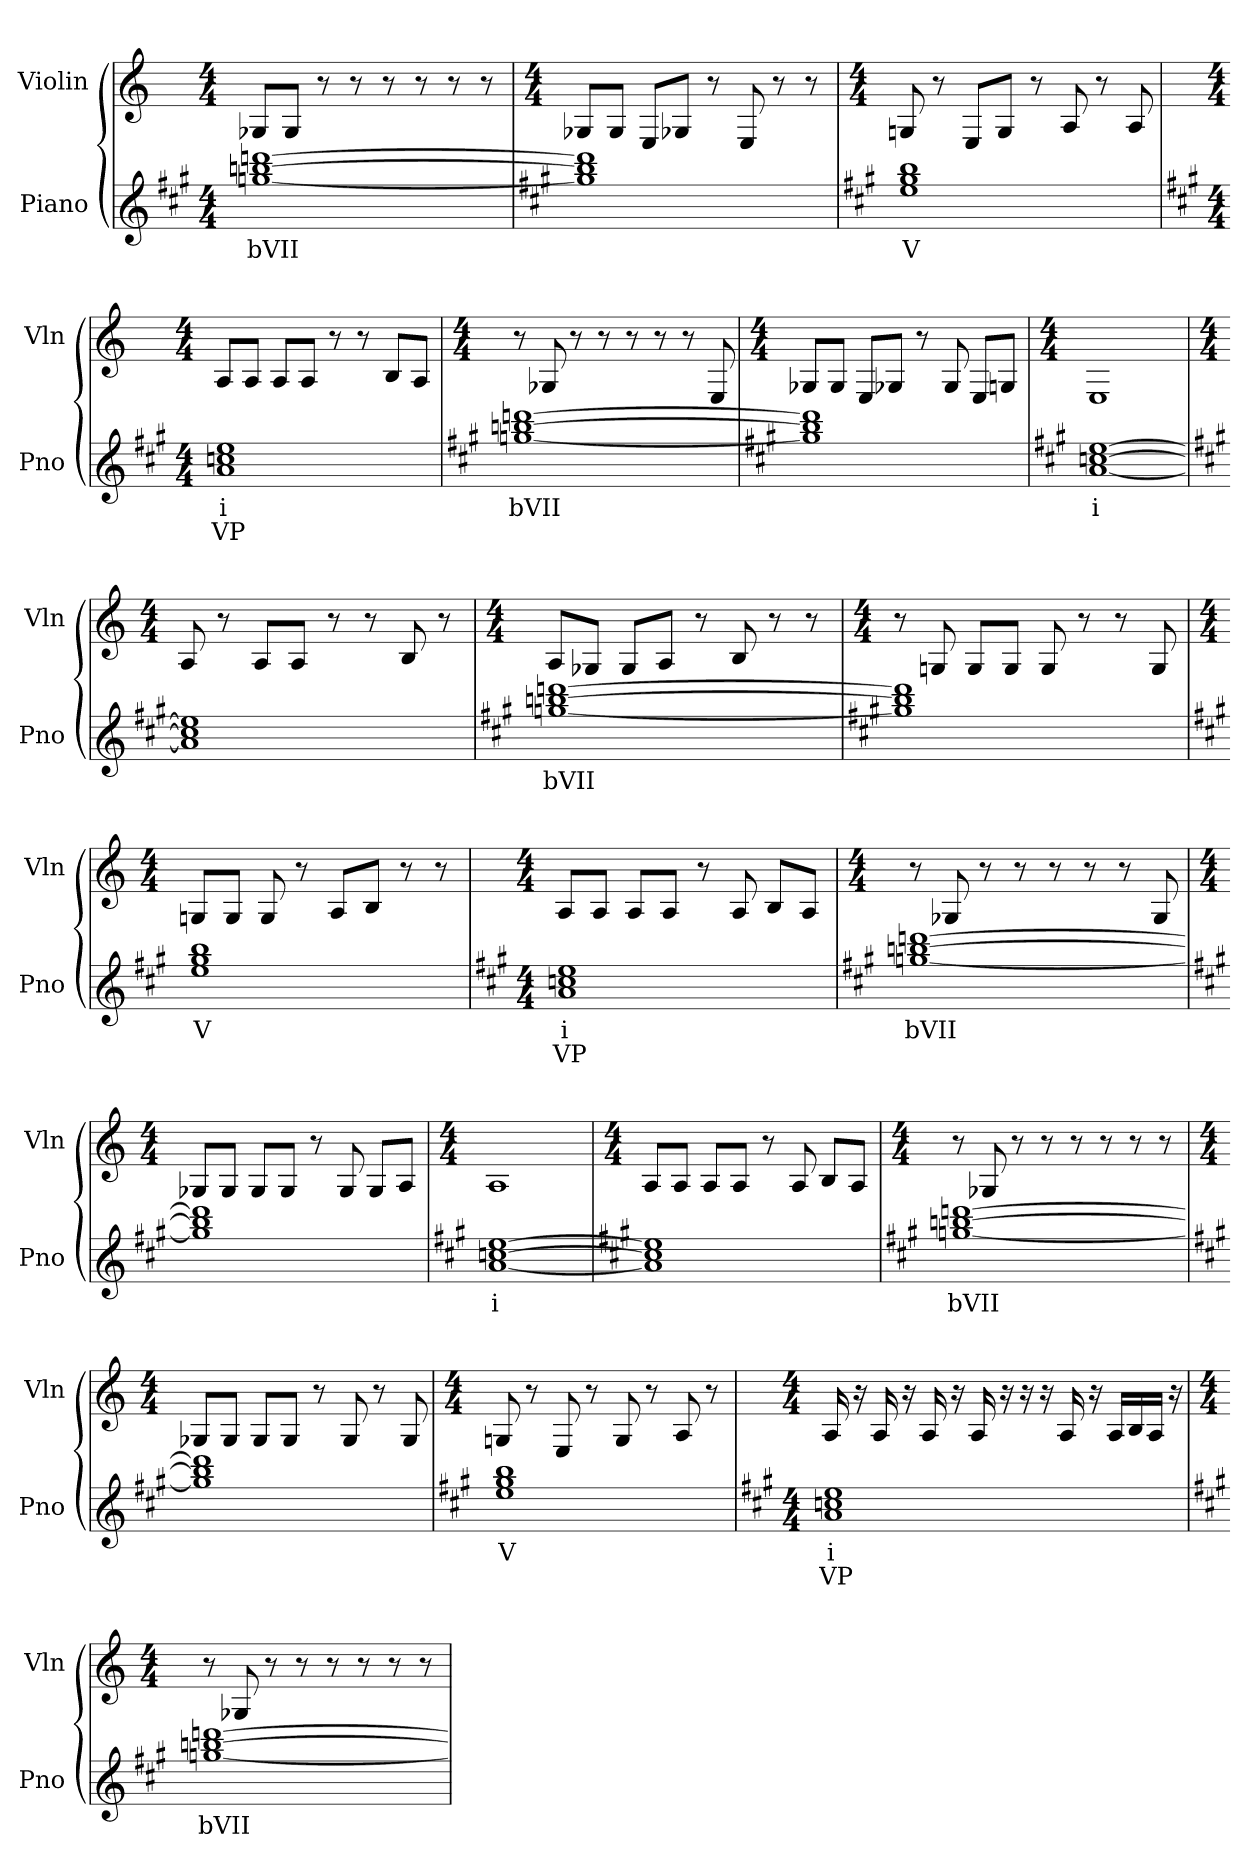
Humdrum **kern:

**kern	**text	**text	**kern
*part2	*part2	*part2	*part1
*staff2	*staff2	*staff2	*staff1
*I"Piano	*	*	*I"Violin
*I'Pno	*	*	*I'Vln
*k[f#c#g#]	*	*	*
*A:	*	*	*
*M4/4	*	*	*M4/4
=	=	=	=
[1ggn [1bbn [1dddn	bVII	.	8G-XL
.	.	.	8G-J
.	.	.	8r
.	.	.	8r
.	.	.	8r
.	.	.	8r
.	.	.	8r
.	.	.	8r
=	=	=	=
*k[f#c#g#]	*	*	*
*A:	*	*	*
*	*	*	*M4/4
1ggn] 1bbn] 1dddn]	.	.	8G-XL
.	.	.	8G-J
.	.	.	8EL
.	.	.	8G-XJ
.	.	.	8r
.	.	.	8E
.	.	.	8r
.	.	.	8r
=	=	=	=
*k[f#c#g#]	*	*	*
*A:	*	*	*
*	*	*	*M4/4
1ee 1gg# 1bb	V	.	8Gn
.	.	.	8r
.	.	.	8EL
.	.	.	8GJ
.	.	.	8r
.	.	.	8A
.	.	.	8r
.	.	.	8A
=	=	=	=
*k[f#c#g#]	*	*	*
*A:	*	*	*
*M4/4	*	*	*M4/4
1a 1ccn 1ee	i	VP	8AL
.	.	.	8AJ
.	.	.	8AL
.	.	.	8AJ
.	.	.	8r
.	.	.	8r
.	.	.	8BL
.	.	.	8AJ
=	=	=	=
*k[f#c#g#]	*	*	*
*A:	*	*	*
*	*	*	*M4/4
[1ggn [1bbn [1dddn	bVII	.	8r
.	.	.	8G-X
.	.	.	8r
.	.	.	8r
.	.	.	8r
.	.	.	8r
.	.	.	8r
.	.	.	8E
=	=	=	=
*k[f#c#g#]	*	*	*
*A:	*	*	*
*	*	*	*M4/4
1ggn] 1bbn] 1dddn]	.	.	8G-XL
.	.	.	8G-J
.	.	.	8EL
.	.	.	8G-XJ
.	.	.	8r
.	.	.	8G-
.	.	.	8EL
.	.	.	8GnJ
=	=	=	=
*k[f#c#g#]	*	*	*
*A:	*	*	*
*	*	*	*M4/4
[1a [1ccn [1ee	i	.	1E
=	=	=	=
*k[f#c#g#]	*	*	*
*A:	*	*	*
*	*	*	*M4/4
1a] 1ccn] 1ee]	.	.	8A
.	.	.	8r
.	.	.	8AL
.	.	.	8AJ
.	.	.	8r
.	.	.	8r
.	.	.	8B
.	.	.	8r
=	=	=	=
*k[f#c#g#]	*	*	*
*A:	*	*	*
*	*	*	*M4/4
[1ggn [1bbn [1dddn	bVII	.	8AL
.	.	.	8G-XJ
.	.	.	8G-L
.	.	.	8AJ
.	.	.	8r
.	.	.	8B
.	.	.	8r
.	.	.	8r
=	=	=	=
*k[f#c#g#]	*	*	*
*A:	*	*	*
*	*	*	*M4/4
1ggn] 1bbn] 1dddn]	.	.	8r
.	.	.	8Gn
.	.	.	8GL
.	.	.	8GJ
.	.	.	8G
.	.	.	8r
.	.	.	8r
.	.	.	8G
=	=	=	=
*k[f#c#g#]	*	*	*
*A:	*	*	*
*	*	*	*M4/4
1ee 1gg# 1bb	V	.	8GnL
.	.	.	8GJ
.	.	.	8G
.	.	.	8r
.	.	.	8AL
.	.	.	8BJ
.	.	.	8r
.	.	.	8r
=	=	=	=
*k[f#c#g#]	*	*	*
*A:	*	*	*
*M4/4	*	*	*M4/4
1a 1ccn 1ee	i	VP	8AL
.	.	.	8AJ
.	.	.	8AL
.	.	.	8AJ
.	.	.	8r
.	.	.	8A
.	.	.	8BL
.	.	.	8AJ
=	=	=	=
*k[f#c#g#]	*	*	*
*A:	*	*	*
*	*	*	*M4/4
[1ggn [1bbn [1dddn	bVII	.	8r
.	.	.	8G-X
.	.	.	8r
.	.	.	8r
.	.	.	8r
.	.	.	8r
.	.	.	8r
.	.	.	8G-
=	=	=	=
*k[f#c#g#]	*	*	*
*A:	*	*	*
*	*	*	*M4/4
1ggn] 1bbn] 1dddn]	.	.	8G-XL
.	.	.	8G-J
.	.	.	8G-L
.	.	.	8G-J
.	.	.	8r
.	.	.	8G-
.	.	.	8G-L
.	.	.	8AJ
=	=	=	=
*k[f#c#g#]	*	*	*
*A:	*	*	*
*	*	*	*M4/4
[1a [1ccn [1ee	i	.	1A
=	=	=	=
*k[f#c#g#]	*	*	*
*A:	*	*	*
*	*	*	*M4/4
1a] 1ccn] 1ee]	.	.	8AL
.	.	.	8AJ
.	.	.	8AL
.	.	.	8AJ
.	.	.	8r
.	.	.	8A
.	.	.	8BL
.	.	.	8AJ
=	=	=	=
*k[f#c#g#]	*	*	*
*A:	*	*	*
*	*	*	*M4/4
[1ggn [1bbn [1dddn	bVII	.	8r
.	.	.	8G-X
.	.	.	8r
.	.	.	8r
.	.	.	8r
.	.	.	8r
.	.	.	8r
.	.	.	8r
=	=	=	=
*k[f#c#g#]	*	*	*
*A:	*	*	*
*	*	*	*M4/4
1ggn] 1bbn] 1dddn]	.	.	8G-XL
.	.	.	8G-J
.	.	.	8G-L
.	.	.	8G-J
.	.	.	8r
.	.	.	8G-
.	.	.	8r
.	.	.	8G-
=	=	=	=
*k[f#c#g#]	*	*	*
*A:	*	*	*
*	*	*	*M4/4
1ee 1gg# 1bb	V	.	8Gn
.	.	.	8r
.	.	.	8E
.	.	.	8r
.	.	.	8G
.	.	.	8r
.	.	.	8A
.	.	.	8r
=	=	=	=
*k[f#c#g#]	*	*	*
*A:	*	*	*
*M4/4	*	*	*M4/4
1a 1ccn 1ee	i	VP	16A
.	.	.	16r
.	.	.	16A
.	.	.	16r
.	.	.	16A
.	.	.	16r
.	.	.	16A
.	.	.	16r
.	.	.	16r
.	.	.	16r
.	.	.	16A
.	.	.	16r
.	.	.	16ALL
.	.	.	16B
.	.	.	16AJJ
.	.	.	16r
=	=	=	=
*k[f#c#g#]	*	*	*
*A:	*	*	*
*	*	*	*M4/4
[1ggn [1bbn [1dddn	bVII	.	8r
.	.	.	8G-X
.	.	.	8r
.	.	.	8r
.	.	.	8r
.	.	.	8r
.	.	.	8r
.	.	.	8r
=	=	=	=
*-	*-	*-	*-
